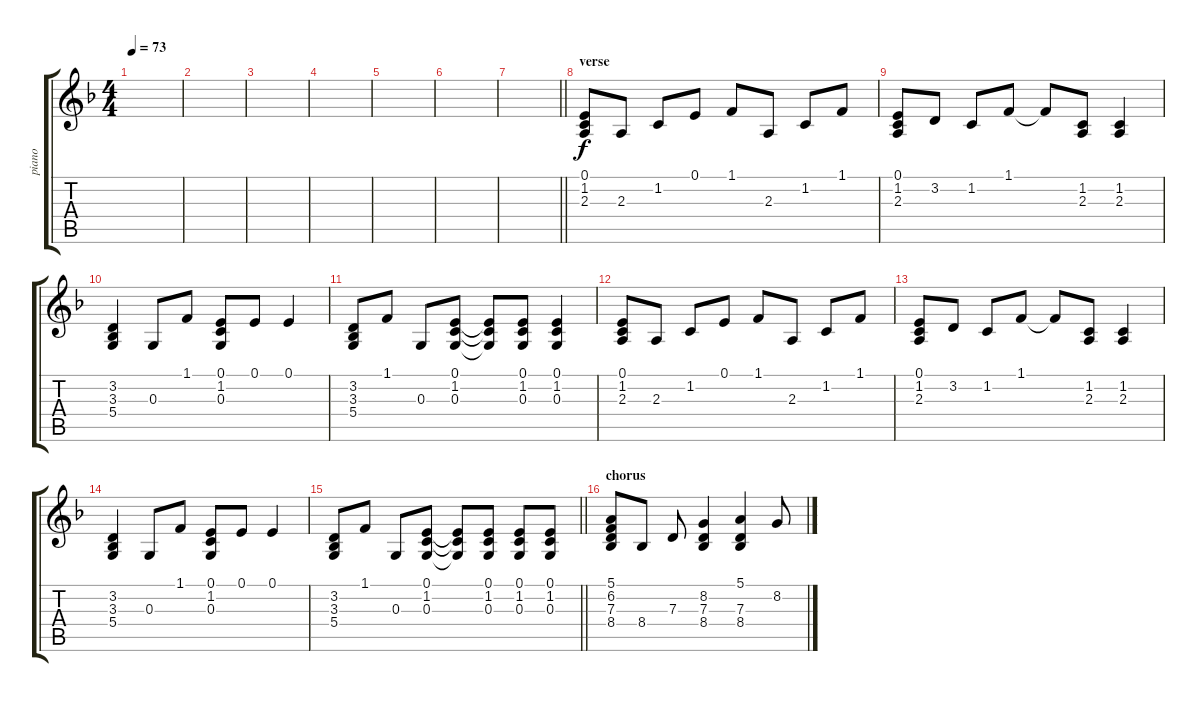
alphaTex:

\track ("piano" "piano") {instrument brightacousticpiano}
\staff {score tabs}
\tuning (E4 B3 G3 D3 A2 E2) {hide}
\ts (4 4)
\tempo 73
\clef g2
\ks f
|
|
|
|
|
|
\barLineRight lightlight
|
\section ("" "verse")
(0.1 1.2 2.3).8 2.3.8 1.2.8 0.1.8 1.1.8 2.3.8 1.2.8 1.1.8 |
(0.1 1.2 2.3).8 3.2.8 1.2.8 1.1.8 1.1{t}.8 (1.2 2.3).8 (1.2 2.3).4 |
(3.2 3.3 5.4).4 0.3.8 1.1.8 (0.1 1.2 0.3).8 0.1.8 0.1.4 |
(3.2 3.3 5.4).8 1.1.8 0.3.8 (0.1 1.2 0.3).8 (0.1{t} 1.2{t} 0.3{t}).8 (0.1 1.2 0.3).8 (0.1 1.2 0.3).4 |
(0.1 1.2 2.3).8 2.3.8 1.2.8 0.1.8 1.1.8 2.3.8 1.2.8 1.1.8 |
(0.1 1.2 2.3).8 3.2.8 1.2.8 1.1.8 1.1{t}.8 (1.2 2.3).8 (1.2 2.3).4 |
(3.2 3.3 5.4).4 0.3.8 1.1.8 (0.1 1.2 0.3).8 0.1.8 0.1.4 |
\barLineRight lightlight
(3.2 3.3 5.4).8 1.1.8 0.3.8 (0.1 1.2 0.3).8 (0.1{t} 1.2{t} 0.3{t}).8 (0.1 1.2 0.3).8 (0.1 1.2 0.3).8 (0.1 1.2 0.3).8 |
\section ("" "chorus")
(5.1 6.2 7.3 8.4).8 8.4.8 7.3.8 (8.2 7.3 8.4).4 (5.1 7.3 8.4).4 8.2.8
